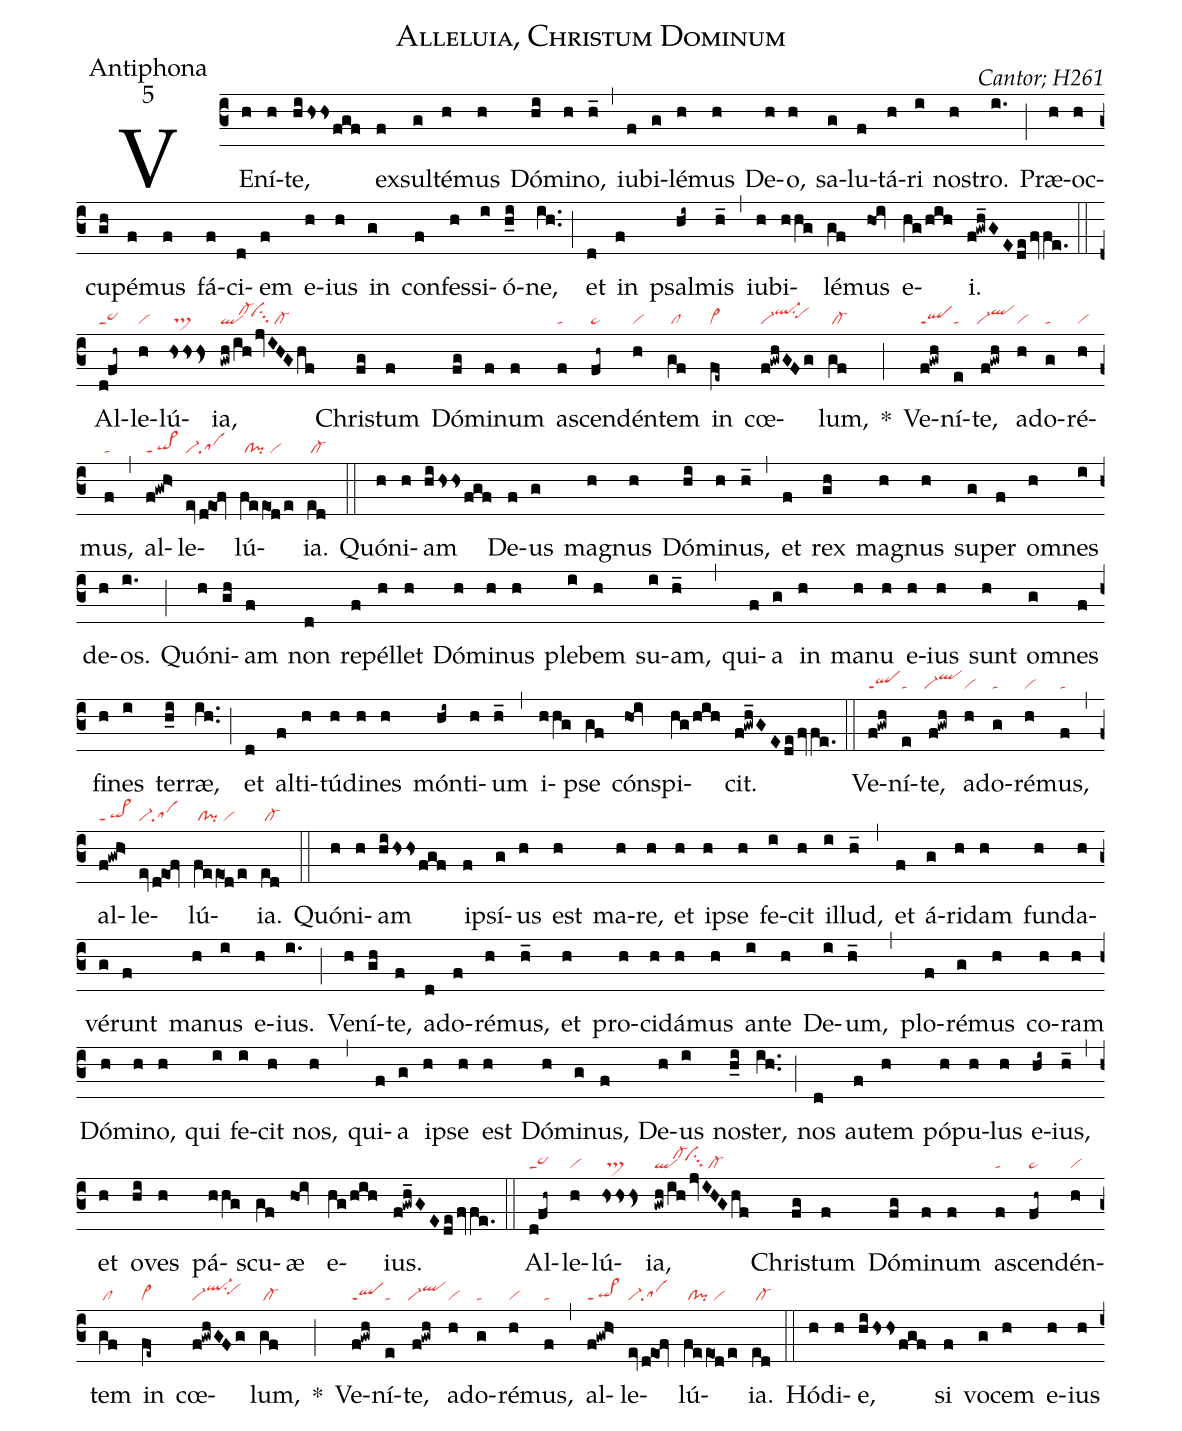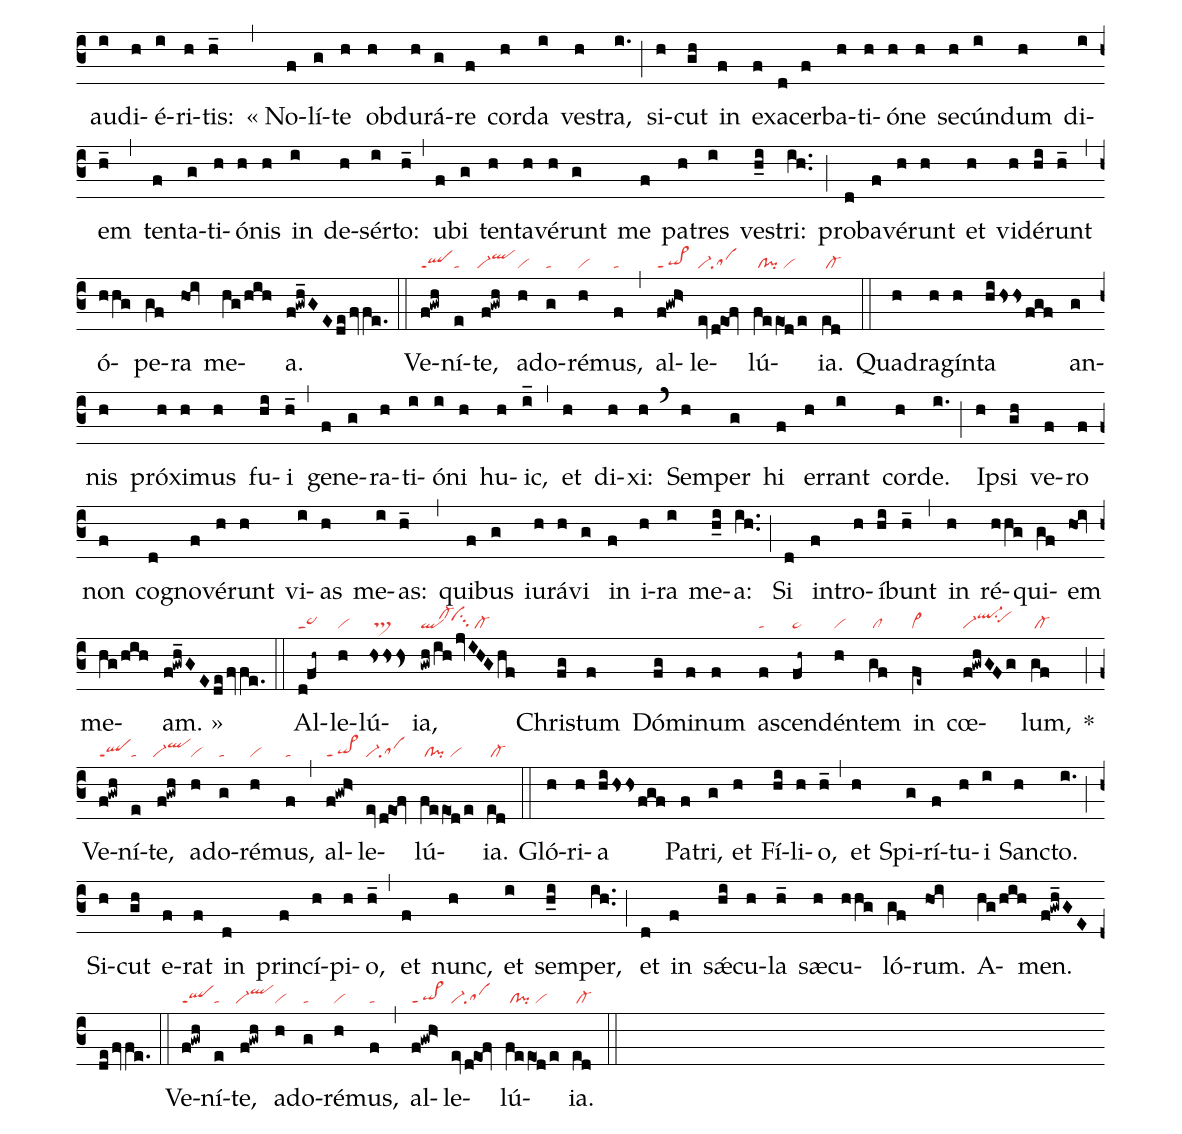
name:Alleluia, Christum Dominum;
office-part:Antiphona;
mode:5;
commentary:Cantor; H261;
nabc-lines:1;
%%
(c3)
VE(h)ní(h)te,(hi/hssfgf) ex(f)sul(g)té(h)mus(h) Dó(hi)mi(h)no,(h_) (,)
iu(f)bi(g)lé(h)mus(h) De(h)o,(h) sa(g)lu(f)tá(h)ri(i) no(h)stro.(i.) (;)
Præ(h)oc(h)cu(gh)pé(f)mus(f) fá(f)ci(d)em(f) e(h)ius(h) in(g) con(f)fes(h)si(i)ó(h_i)ne,(ih..) (;)
et(d) in(f) psal(hi~)mis(h_) (,)
iu(h)bi(h/hg)lé(gf)mus(ho1i) e(hg/hih)i.(f!gwh_GEdefv/fe.) (::)

Al(d!fh~|sc~)le(h|vi)lú(hsss>|//ts>)ia,(gwh/ihjvIHGhf|ql``cl-hj`vihisu3/cl-) ()
Chri(fg)stum(f) Dó(fg)mi(f)num(f) a(f|ta)scen(fh~|pe~)dén(h|vi)tem(gf|/cl)
in(fe~|vi>) cœ(f!gwhGFg|vi-ql-hjsu2````vihi)lum,(gf|/cl-) *(;)
Ve(f!gwh|qlppt1)ní(e|ta)te,(f!gwh|`vi-qlhj) a(h|vi)do(g|ta)ré(h|vi)mus,(f|ta) (,)
al(f!gwh>|qi>ppt1)le(ev|vi-|d!eo1!fv|sa)lú(fe/eO1d/e|/cl!pi/vi)ia.(ed|/cl-) (::)

Quó(h)ni(h)am(hi/hssfgf) De(f)us(g) ma(h)gnus(h) Dó(hi)mi(h)nus,(h_) (,)
et(f) rex(gh) ma(h)gnus(h) su(g)per(f) om(h)nes(i) de(h)os.(i.) (;)
Quó(h)ni(gh)am(f) non(d) re(f)pél(h)let(h) Dó(h)mi(h)nus(h) ple(i)bem(h) su(i)am,(h_) (,)
qui(f)a(g) in(h) ma(h)nu(h) e(h)ius(h) sunt(h) om(g)nes(f) fi(h)nes(i) ter(h_i)ræ,(ih..) (;)
et(d) al(f)ti(h)tú(h)di(h)nes(h) món(hi~)ti(h)um(h_) (,)
i(h/hg)pse(gf) cón(ho1i)spi(hg/hih)cit.(f!gwh_GEdefv/fe.) (::)

Ve(f!gwh|qlppt1)ní(e|ta)te,(f!gwh|`vi-qlhj) a(h|vi)do(g|ta)ré(h|vi)mus,(f|ta) (,)
al(f!gwh>|qi>ppt1)le(ev|vi-|d!eo1!fv|sa)lú(fe/eO1d/e|/cl!pi/vi)ia.(ed|/cl-) (::)

Quó(h)ni(h)am(hi/hssfgf) i(f)psí(g)us(h) est(h) ma(h)re,(h) et(h) i(h)pse(h) fe(i)cit(h) il(i)lud,(h_) (,)
et(f) á(g)ri(h)dam(h) fun(h)da(h)vé(g)runt(f) ma(h)nus(i) e(h)ius.(i.) (;)
Ve(h)ní(gh)te,(f) a(d)do(f)ré(h)mus,(h_) et(h) pro(h)ci(h)dá(h)mus(h) an(i)te(h) De(i)um,(h_) (,)
plo(f)ré(g)mus(h) co(h)ram(h) Dó(h)mi(h)no,(h) qui(i) fe(i)cit(h) nos,(h) (,)
qui(f)a(g) i(h)pse(h) est(h) Dó(h)mi(g)nus,(f) De(h)us(i) no(h_i)ster,(ih..) (;)
nos(d) au(f)tem(h) pó(h)pu(h)lus(h) e(hi~)ius,(h_) (,)
et(h) o(hi)ves(h) pá(h/hg)scu(gf)æ(ho1i) e(hg/hih)ius.(f!gwh_GEdefv/fe.) (::)

Al(d!fh~|sc~)le(h|vi)lú(hsss>|//ts>)ia,(gwh/ihjvIHGhf|ql``cl-hj`vihisu3/cl-) ()
Chri(fg)stum(f) Dó(fg)mi(f)num(f) a(f|ta)scen(fh~|pe~)dén(h|vi)tem(gf|/cl)
in(fe~|vi>) cœ(f!gwhGFg|vi-ql-hjsu2````vihi)lum,(gf|/cl-) *(;)
Ve(f!gwh|qlppt1)ní(e|ta)te,(f!gwh|`vi-qlhj) a(h|vi)do(g|ta)ré(h|vi)mus,(f|ta) (,)
al(f!gwh>|qi>ppt1)le(ev|vi-|d!eo1!fv|sa)lú(fe/eO1d/e|/cl!pi/vi)ia.(ed|/cl-) (::)

Hó(h)di(h)e,(hi/hssfgf) si(f) vo(g)cem(h) e(h)ius(h) au(i)di(h)é(i)ri(h)tis:(h_) (,)

« No(f)lí(g)te(h) ob(h)du(h)rá(g)re(f) cor(h)da(i) ve(h)stra,(i.) (;)
si(h)cut(gh) in(f) e(f)xa(d)cer(f)ba(h)ti(h)ó(h)ne(h) se(h)cún(i)dum(h) di(i)em(h_) (,)
ten(f)ta(g)ti(h)ó(h)nis(h) in(i) de(h)sér(i)to:(h_) (,)
u(f)bi(g) ten(h)ta(h)vé(h)runt(g) me(f) pa(h)tres(i) ve(h_i)stri:(ih..) (;)
pro(d)ba(f)vé(h)runt(h) et(h) vi(h)dé(hi)runt(h_) (,)
ó(h/hg)pe(gf)ra(ho1i) me(hg/hih)a.(f!gwh_GEdefv/fe.) (::)

Ve(f!gwh|qlppt1)ní(e|ta)te,(f!gwh|`vi-qlhj) a(h|vi)do(g|ta)ré(h|vi)mus,(f|ta) (,)
al(f!gwh>|qi>ppt1)le(ev|vi-|d!eo1!fv|sa)lú(fe/eO1d/e|/cl!pi/vi)ia.(ed|/cl-) (::)

Qua(h)dra(h)gín(h)ta(hi/hssfgf) an(g)nis(h) pró(h)xi(h)mus(h) fu(hi)i(h_) (,)
ge(f)ne(g)ra(h)ti(i)ó(i)ni(h) hu(h)ic,(i_) (,)
et(h) di(h)xi:(h) (`) Sem(h)per(g) hi(f) er(h)rant(i) cor(h)de.(i.) (;)
I(h)psi(gh) ve(f)ro(f) non(f) co(d)gno(f)vé(h)runt(h) vi(i)as(h) me(i)as:(h_) (,)
qui(f)bus(g) iu(h)rá(h)vi(g) in(f) i(h)ra(i) me(h_i)a:(ih..) (;)
Si(d) in(f)tro(h)í(hi)bunt(h_) (,)
in(h) ré(h/hg)qui(gf)em(ho1i) me(hg/hih)am. »(f!gwh_GEdefv/fe.) (::)

Al(d!fh~|sc~)le(h|vi)lú(hsss>|//ts>)ia,(gwh/ihjvIHGhf|ql``cl-hj`vihisu3/cl-) ()
Chri(fg)stum(f) Dó(fg)mi(f)num(f) a(f|ta)scen(fh~|pe~)dén(h|vi)tem(gf|/cl)
in(fe~|vi>) cœ(f!gwhGFg|vi-ql-hjsu2````vihi)lum,(gf|/cl-) *(;)
Ve(f!gwh|qlppt1)ní(e|ta)te,(f!gwh|`vi-qlhj) a(h|vi)do(g|ta)ré(h|vi)mus,(f|ta) (,)
al(f!gwh>|qi>ppt1)le(ev|vi-|d!eo1!fv|sa)lú(fe/eO1d/e|/cl!pi/vi)ia.(ed|/cl-) (::)

Gló(h)ri(h)a(hi/hssfgf) Pa(f)tri,(g) et(h) Fí(hi)li(h)o,(h_) (,)
et(h) Spi(g)rí(f)tu(h)i(i) San(h)cto.(i.) (;)
Si(h)cut(gh) e(f)rat(f) in(d) prin(f)cí(h)pi(h)o,(h_) (,)
et(f) nunc,(h) et(i) sem(h_i)per,(ih..) (;)
et(d) in(f) sǽ(hi)cu(h)la(h_) sæ(h)cu(h/hg)ló(gf)rum.(ho1i) A(hg/hih)men.(f!gwh_GEdefv/fe.) (::)

Ve(f!gwh|qlppt1)ní(e|ta)te,(f!gwh|`vi-qlhj) a(h|vi)do(g|ta)ré(h|vi)mus,(f|ta) (,)
al(f!gwh>|qi>ppt1)le(ev|vi-|d!eo1!fv|sa)lú(fe/eO1d/e|/cl!pi/vi)ia.(ed|/cl-) (::)
